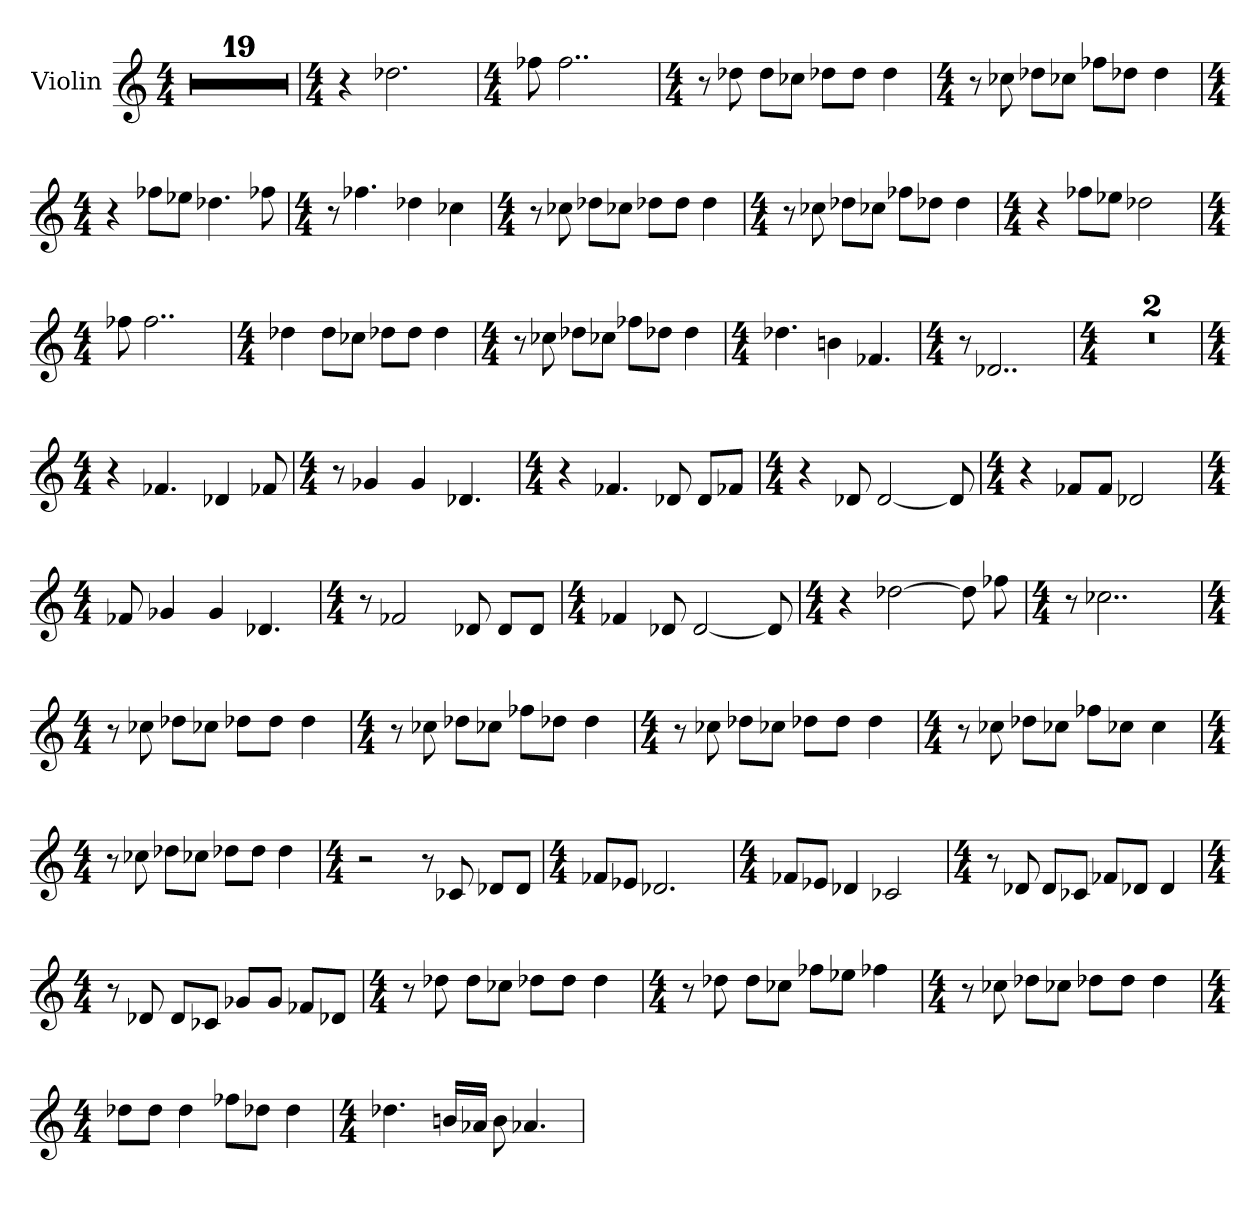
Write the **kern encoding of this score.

**kern
*part1
*staff1
*I"Violin
*I'Vln
*M4/4
=
1r
=
*M4/4
1r
=
*M4/4
1r
=
*M4/4
1r
=
*M4/4
1r
=
*M4/4
1r
=
*M4/4
1r
=
*M4/4
1r
=
*M4/4
1r
=
*M4/4
1r
=
*M4/4
1r
=
*M4/4
1r
=
*M4/4
1r
=
*M4/4
1r
=
*M4/4
1r
=
*M4/4
1r
=
*M4/4
1r
=
*M4/4
1r
=
*M4/4
1r
=
*M4/4
4r
2.dd-X
=
*M4/4
8ff-X
2..ff-
=
*M4/4
8r
8dd-X
8dd-L
8cc-XJ
8dd-XL
8dd-J
4dd-
=
*M4/4
8r
8cc-X
8dd-XL
8cc-XJ
8ff-XL
8dd-XJ
4dd-
=
*M4/4
4r
8ff-XL
8ee-XJ
4.dd-X
8ff-X
=
*M4/4
8r
4.ff-X
4dd-X
4cc-X
=
*M4/4
8r
8cc-X
8dd-XL
8cc-XJ
8dd-XL
8dd-J
4dd-
=
*M4/4
8r
8cc-X
8dd-XL
8cc-XJ
8ff-XL
8dd-XJ
4dd-
=
*M4/4
4r
8ff-XL
8ee-XJ
2dd-X
=
*M4/4
8ff-X
2..ff-
=
*M4/4
4dd-X
8dd-L
8cc-XJ
8dd-XL
8dd-J
4dd-
=
*M4/4
8r
8cc-X
8dd-XL
8cc-XJ
8ff-XL
8dd-XJ
4dd-
=
*M4/4
4.dd-X
4bn
4.f-X
=
*M4/4
8r
2..d-X
=
*M4/4
1r
=
*M4/4
1r
=
*M4/4
4r
4.f-X
4d-X
8f-X
=
*M4/4
8r
4g-X
4g-
4.d-X
=
*M4/4
4r
4.f-X
8d-X
8d-L
8f-XJ
=
*M4/4
4r
8d-X
[2d-
8d-]
=
*M4/4
4r
8f-XL
8f-J
2d-X
=
*M4/4
8f-X
4g-X
4g-
4.d-X
=
*M4/4
8r
2f-X
8d-X
8d-L
8d-J
=
*M4/4
4f-X
8d-X
[2d-
8d-]
=
*M4/4
4r
[2dd-X
8dd-]
8ff-X
=
*M4/4
8r
2..cc-X
=
*M4/4
8r
8cc-X
8dd-XL
8cc-XJ
8dd-XL
8dd-J
4dd-
=
*M4/4
8r
8cc-X
8dd-XL
8cc-XJ
8ff-XL
8dd-XJ
4dd-
=
*M4/4
8r
8cc-X
8dd-XL
8cc-XJ
8dd-XL
8dd-J
4dd-
=
*M4/4
8r
8cc-X
8dd-XL
8cc-XJ
8ff-XL
8cc-XJ
4cc-
=
*M4/4
8r
8cc-X
8dd-XL
8cc-XJ
8dd-XL
8dd-J
4dd-
=
*M4/4
2r
8r
8c-X
8d-XL
8d-J
=
*M4/4
8f-XL
8e-XJ
2.d-X
=
*M4/4
8f-XL
8e-XJ
4d-X
2c-X
=
*M4/4
8r
8d-X
8d-L
8c-XJ
8f-XL
8d-XJ
4d-
=
*M4/4
8r
8d-X
8d-L
8c-XJ
8g-XL
8g-J
8f-XL
8d-XJ
=
*M4/4
8r
8dd-X
8dd-L
8cc-XJ
8dd-XL
8dd-J
4dd-
=
*M4/4
8r
8dd-X
8dd-L
8cc-XJ
8ff-XL
8ee-XJ
4ff-X
=
*M4/4
8r
8cc-X
8dd-XL
8cc-XJ
8dd-XL
8dd-J
4dd-
=
*M4/4
8dd-XL
8dd-J
4dd-
8ff-XL
8dd-XJ
4dd-
=
*M4/4
4.dd-X
16bnLL
16a-XJJ
8b
4.a-X
=
*-
